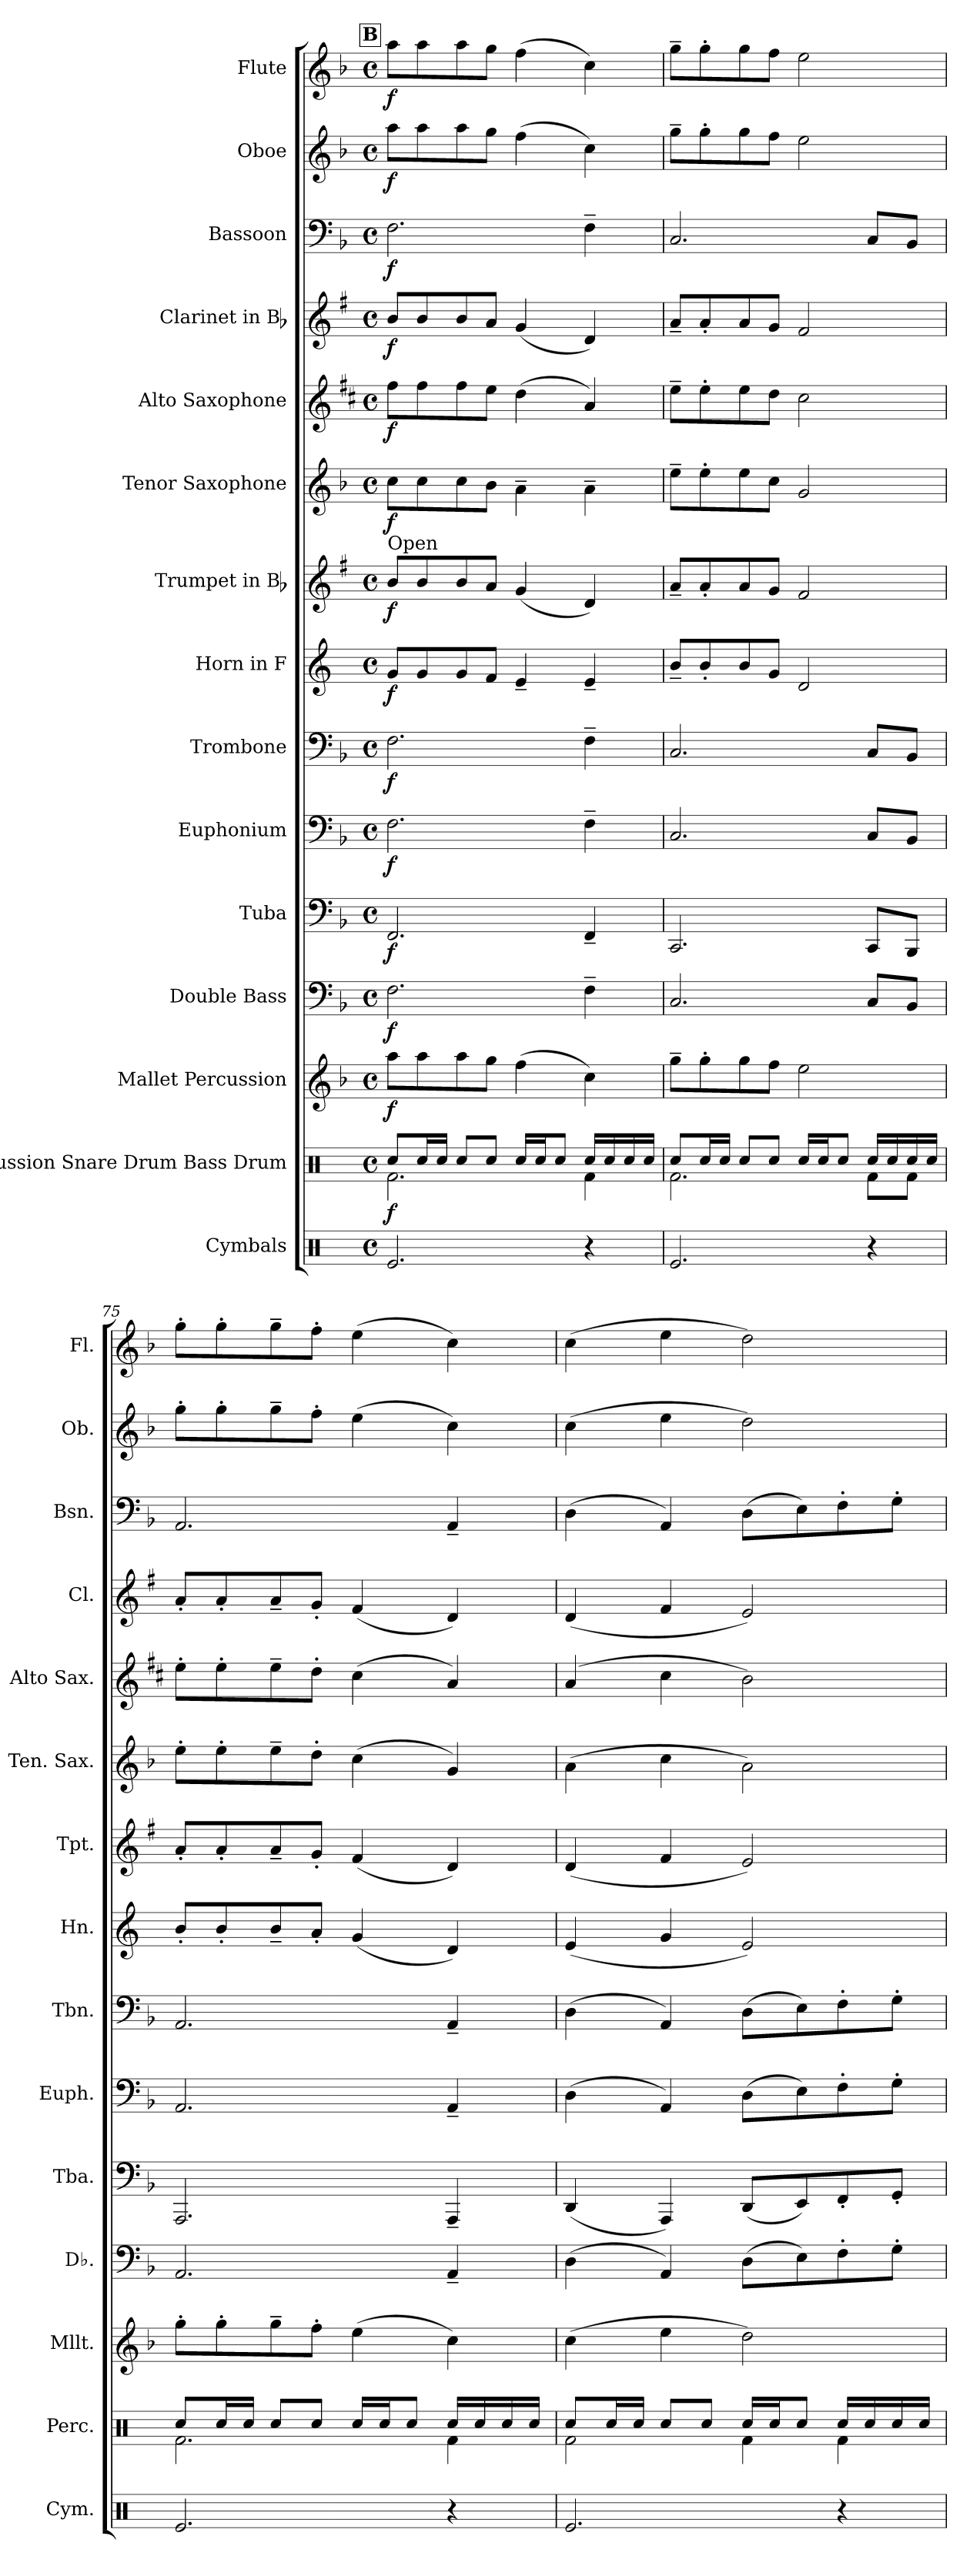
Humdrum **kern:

**kern	**kern	**dynam	**kern	**dynam	**kern	**dynam	**kern	**dynam	**kern	**dynam	**kern	**dynam	**kern	**dynam	**kern	**dynam	**kern	**dynam	**kern	**dynam	**kern	**dynam	**kern	**dynam	**kern	**dynam	**kern	**dynam
*part15	*part14	*part14	*part13	*part13	*part12	*part12	*part11	*part11	*part10	*part10	*part9	*part9	*part8	*part8	*part7	*part7	*part6	*part6	*part5	*part5	*part4	*part4	*part3	*part3	*part2	*part2	*part1	*part1
*staff15	*staff14	*staff14	*staff13	*staff13	*staff12	*staff12	*staff11	*staff11	*staff10	*staff10	*staff9	*staff9	*staff8	*staff8	*staff7	*staff7	*staff6	*staff6	*staff5	*staff5	*staff4	*staff4	*staff3	*staff3	*staff2	*staff2	*staff1	*staff1
*I"Cymbals	*I"Percussion Snare Drum Bass Drum	*	*I"Mallet Percussion	*	*I"Double Bass	*	*I"Tuba	*	*I"Euphonium	*	*I"Trombone	*	*I"Horn in F	*	*I"Trumpet in Bb	*	*I"Tenor Saxophone	*	*I"Alto Saxophone	*	*I"Clarinet in Bb	*	*I"Bassoon	*	*I"Oboe	*	*I"Flute	*
*I'Cym.	*I'Perc.	*	*I'Mllt.	*	*I'Db.	*	*I'Tba.	*	*I'Euph.	*	*I'Tbn.	*	*I'Hn.	*	*I'Tpt.	*	*I'Ten. Sax.	*	*I'Alto Sax.	*	*I'Cl.	*	*I'Bsn.	*	*I'Ob.	*	*I'Fl.	*
*clefX	*clefX	*	*clefG2	*	*clefF4	*	*clefF4	*	*clefF4	*	*clefF4	*	*clefG2	*	*clefG2	*	*clefG2	*	*clefG2	*	*clefG2	*	*clefF4	*	*clefG2	*	*clefG2	*
*	*	*	*ITrd-14c-24	*	*ITrd7c12	*	*	*	*	*	*	*	*ITrd4c7	*	*ITrd1c2	*	*ITrd8c14	*	*ITrd5c9	*	*ITrd1c2	*	*	*	*	*	*	*
*k[]	*k[]	*	*k[b-]	*	*k[b-]	*	*k[b-]	*	*k[b-]	*	*k[b-]	*	*k[b-]	*	*k[b-]	*	*k[b-]	*	*k[b-]	*	*k[b-]	*	*k[b-]	*	*k[b-]	*	*k[b-]	*
*C:	*C:	*	*d:	*	*d:	*	*d:	*	*d:	*	*d:	*	*d:	*	*d:	*	*d:	*	*d:	*	*d:	*	*d:	*	*d:	*	*d:	*
*M4/4	*M4/4	*	*M4/4	*	*M4/4	*	*M4/4	*	*M4/4	*	*M4/4	*	*M4/4	*	*M4/4	*	*M4/4	*	*M4/4	*	*M4/4	*	*M4/4	*	*M4/4	*	*M4/4	*
*met(c)	*met(c)	*	*met(c)	*	*met(c)	*	*met(c)	*	*met(c)	*	*met(c)	*	*met(c)	*	*met(c)	*	*met(c)	*	*met(c)	*	*met(c)	*	*met(c)	*	*met(c)	*	*met(c)	*
!!LO:REH:place=s1:color=#000000:enc=box:fs=9.8061:t=B
=73	=73	=73	=73	=73	=73	=73	=73	=73	=73	=73	=73	=73	=73	=73	=73	=73	=73	=73	=73	=73	=73	=73	=73	=73	=73	=73	=73	=73
*	*^	*	*	*	*	*	*	*	*	*	*	*	*	*	*	*	*	*	*	*	*	*	*	*	*	*	*	*
!	!	!	!	!	!	!	!	!	!	!	!	!	!	!	!	!LO:TX:a:t=Open	!	!	!	!	!	!	!	!	!	!	!	!	!
2.Rei/	8Rcci/L	2.Rfi\	f	8aaaai\L	f	2.FFi\	f	2.FFi/	f	2.Fi\	f	2.Fi\	f	8ci/L	f	8ai/L	f	8ci\L	f	8ai\L	f	8ai/L	f	2.Fi\	f	8aai\L	f	8aai\L	f
.	16Rcci/L	.	.	8aaaai\	.	.	.	.	.	.	.	.	.	8ci/	.	8ai/	.	8ci\	.	8ai\	.	8ai/	.	.	.	8aai\	.	8aai\	.
.	16Rcci/JJ	.	.	.	.	.	.	.	.	.	.	.	.	.	.	.	.	.	.	.	.	.	.	.	.	.	.	.	.
.	8Rcci/L	.	.	8aaaai\	.	.	.	.	.	.	.	.	.	8ci/	.	8ai/	.	8ci\	.	8ai\	.	8ai/	.	.	.	8aai\	.	8aai\	.
.	8Rcci/J	.	.	8ggggi\J	.	.	.	.	.	.	.	.	.	8B-i/J	.	8gi/J	.	8B-i\J	.	8gi\J	.	8gi/J	.	.	.	8ggi\J	.	8ggi\J	.
.	16Rcci/LL	.	.	(4ffffi\	.	.	.	.	.	.	.	.	.	4A~i/	.	(4fi/	.	4A~i\	.	(4fi\	.	(4fi/	.	.	.	(4ffi\	.	(4ffi\	.
.	16Rcci/J	.	.	.	.	.	.	.	.	.	.	.	.	.	.	.	.	.	.	.	.	.	.	.	.	.	.	.	.
.	8Rcci/J	.	.	.	.	.	.	.	.	.	.	.	.	.	.	.	.	.	.	.	.	.	.	.	.	.	.	.	.
4r	16Rcci/LL	4Rfi\	.	4cccci\)	.	4FF~i\	.	4FF~i/	.	4F~i\	.	4F~i\	.	4A~i/	.	4ci/)	.	4A~i\	.	4ci/)	.	4ci/)	.	4F~i\	.	4cci\)	.	4cci\)	.
.	16Rcci/	.	.	.	.	.	.	.	.	.	.	.	.	.	.	.	.	.	.	.	.	.	.	.	.	.	.	.	.
.	16Rcci/	.	.	.	.	.	.	.	.	.	.	.	.	.	.	.	.	.	.	.	.	.	.	.	.	.	.	.	.
.	16Rcci/JJ	.	.	.	.	.	.	.	.	.	.	.	.	.	.	.	.	.	.	.	.	.	.	.	.	.	.	.	.
=74	=74	=74	=74	=74	=74	=74	=74	=74	=74	=74	=74	=74	=74	=74	=74	=74	=74	=74	=74	=74	=74	=74	=74	=74	=74	=74	=74	=74	=74
2.Rei/	8Rcci/L	2.Rfi\	.	8gggg~i\L	.	2.CCi/	.	2.CCi/	.	2.Ci/	.	2.Ci/	.	8e~i/L	.	8g~i/L	.	8e~i\L	.	8g~i\L	.	8g~i/L	.	2.Ci/	.	8gg~i\L	.	8gg~i\L	.
.	16Rcci/L	.	.	8gggg'i\	.	.	.	.	.	.	.	.	.	8e'i/	.	8g'i/	.	8e'i\	.	8g'i\	.	8g'i/	.	.	.	8gg'i\	.	8gg'i\	.
.	16Rcci/JJ	.	.	.	.	.	.	.	.	.	.	.	.	.	.	.	.	.	.	.	.	.	.	.	.	.	.	.	.
.	8Rcci/L	.	.	8ggggi\	.	.	.	.	.	.	.	.	.	8ei/	.	8gi/	.	8ei\	.	8gi\	.	8gi/	.	.	.	8ggi\	.	8ggi\	.
.	8Rcci/J	.	.	8ffffi\J	.	.	.	.	.	.	.	.	.	8ci/J	.	8fi/J	.	8ci\J	.	8fi\J	.	8fi/J	.	.	.	8ffi\J	.	8ffi\J	.
.	16Rcci/LL	.	.	2eeeei\	.	.	.	.	.	.	.	.	.	2Gi/	.	2ei/	.	2Gi/	.	2ei\	.	2ei/	.	.	.	2eei\	.	2eei\	.
.	16Rcci/J	.	.	.	.	.	.	.	.	.	.	.	.	.	.	.	.	.	.	.	.	.	.	.	.	.	.	.	.
.	8Rcci/J	.	.	.	.	.	.	.	.	.	.	.	.	.	.	.	.	.	.	.	.	.	.	.	.	.	.	.	.
4r	16Rcci/LL	8Rfi\L	.	.	.	8CCi/L	.	8CCi/L	.	8Ci/L	.	8Ci/L	.	.	.	.	.	.	.	.	.	.	.	8Ci/L	.	.	.	.	.
.	16Rcci/	.	.	.	.	.	.	.	.	.	.	.	.	.	.	.	.	.	.	.	.	.	.	.	.	.	.	.	.
.	16Rcci/	8Rfi\J	.	.	.	8BBB-i/J	.	8BBB-i/J	.	8BB-i/J	.	8BB-i/J	.	.	.	.	.	.	.	.	.	.	.	8BB-i/J	.	.	.	.	.
.	16Rcci/JJ	.	.	.	.	.	.	.	.	.	.	.	.	.	.	.	.	.	.	.	.	.	.	.	.	.	.	.	.
!!LO:PB:g=z
=75	=75	=75	=75	=75	=75	=75	=75	=75	=75	=75	=75	=75	=75	=75	=75	=75	=75	=75	=75	=75	=75	=75	=75	=75	=75	=75	=75	=75	=75
2.Rei/	8Rcci/L	2.Rfi\	.	8gggg'i\L	.	2.AAAi/	.	2.AAAi/	.	2.AAi/	.	2.AAi/	.	8e'i/L	.	8g'i/L	.	8e'i\L	.	8g'i\L	.	8g'i/L	.	2.AAi/	.	8gg'i\L	.	8gg'i\L	.
.	16Rcci/L	.	.	8gggg'i\	.	.	.	.	.	.	.	.	.	8e'i/	.	8g'i/	.	8e'i\	.	8g'i\	.	8g'i/	.	.	.	8gg'i\	.	8gg'i\	.
.	16Rcci/JJ	.	.	.	.	.	.	.	.	.	.	.	.	.	.	.	.	.	.	.	.	.	.	.	.	.	.	.	.
.	8Rcci/L	.	.	8gggg~i\	.	.	.	.	.	.	.	.	.	8e~i/	.	8g~i/	.	8e~i\	.	8g~i\	.	8g~i/	.	.	.	8gg~i\	.	8gg~i\	.
.	8Rcci/J	.	.	8ffff'i\J	.	.	.	.	.	.	.	.	.	8d'i/J	.	8f'i/J	.	8d'i\J	.	8f'i\J	.	8f'i/J	.	.	.	8ff'i\J	.	8ff'i\J	.
.	16Rcci/LL	.	.	(4eeeei\	.	.	.	.	.	.	.	.	.	(4ci/	.	(4ei/	.	(4ci\	.	(4ei\	.	(4ei/	.	.	.	(4eei\	.	(4eei\	.
.	16Rcci/J	.	.	.	.	.	.	.	.	.	.	.	.	.	.	.	.	.	.	.	.	.	.	.	.	.	.	.	.
.	8Rcci/J	.	.	.	.	.	.	.	.	.	.	.	.	.	.	.	.	.	.	.	.	.	.	.	.	.	.	.	.
4r	16Rcci/LL	4Rfi\	.	4cccci\)	.	4AAA~i/	.	4AAA~i/	.	4AA~i/	.	4AA~i/	.	4Gi/)	.	4ci/)	.	4Gi/)	.	4ci/)	.	4ci/)	.	4AA~i/	.	4cci\)	.	4cci\)	.
.	16Rcci/	.	.	.	.	.	.	.	.	.	.	.	.	.	.	.	.	.	.	.	.	.	.	.	.	.	.	.	.
.	16Rcci/	.	.	.	.	.	.	.	.	.	.	.	.	.	.	.	.	.	.	.	.	.	.	.	.	.	.	.	.
.	16Rcci/JJ	.	.	.	.	.	.	.	.	.	.	.	.	.	.	.	.	.	.	.	.	.	.	.	.	.	.	.	.
=76	=76	=76	=76	=76	=76	=76	=76	=76	=76	=76	=76	=76	=76	=76	=76	=76	=76	=76	=76	=76	=76	=76	=76	=76	=76	=76	=76	=76	=76
2.Rei/	8Rcci/L	2Rfi\	.	(4cccci\	.	(4DDi\	.	(4DDi/	.	(4Di\	.	(4Di\	.	(4Ai/	.	(4ci/	.	(4Ai\	.	(4ci/	.	(4ci/	.	(4Di\	.	(4cci\	.	(4cci\	.
.	16Rcci/L	.	.	.	.	.	.	.	.	.	.	.	.	.	.	.	.	.	.	.	.	.	.	.	.	.	.	.	.
.	16Rcci/JJ	.	.	.	.	.	.	.	.	.	.	.	.	.	.	.	.	.	.	.	.	.	.	.	.	.	.	.	.
.	8Rcci/L	.	.	4eeeei\	.	4AAAi/)	.	4AAAi/)	.	4AAi/)	.	4AAi/)	.	4ci/	.	4ei/	.	4ci\	.	4ei\	.	4ei/	.	4AAi/)	.	4eei\	.	4eei\	.
.	8Rcci/J	.	.	.	.	.	.	.	.	.	.	.	.	.	.	.	.	.	.	.	.	.	.	.	.	.	.	.	.
.	16Rcci/LL	4Rfi\	.	2ddddi\)	.	(8DDi\L	.	(8DDi/L	.	(8Di\L	.	(8Di\L	.	2Ai/)	.	2di/)	.	2Ai\)	.	2di\)	.	2di/)	.	(8Di\L	.	2ddi\)	.	2ddi\)	.
.	16Rcci/J	.	.	.	.	.	.	.	.	.	.	.	.	.	.	.	.	.	.	.	.	.	.	.	.	.	.	.	.
.	8Rcci/J	.	.	.	.	8EEi\)	.	8EEi/)	.	8Ei\)	.	8Ei\)	.	.	.	.	.	.	.	.	.	.	.	8Ei\)	.	.	.	.	.
4r	16Rcci/LL	4Rfi\	.	.	.	8FF'i\	.	8FF'i/	.	8F'i\	.	8F'i\	.	.	.	.	.	.	.	.	.	.	.	8F'i\	.	.	.	.	.
.	16Rcci/	.	.	.	.	.	.	.	.	.	.	.	.	.	.	.	.	.	.	.	.	.	.	.	.	.	.	.	.
.	16Rcci/	.	.	.	.	8GG'i\J	.	8GG'i/J	.	8G'i\J	.	8G'i\J	.	.	.	.	.	.	.	.	.	.	.	8G'i\J	.	.	.	.	.
.	16Rcci/JJ	.	.	.	.	.	.	.	.	.	.	.	.	.	.	.	.	.	.	.	.	.	.	.	.	.	.	.	.
*	*v	*v	*	*	*	*	*	*	*	*	*	*	*	*	*	*	*	*	*	*	*	*	*	*	*	*	*	*	*
=	=	=	=	=	=	=	=	=	=	=	=	=	=	=	=	=	=	=	=	=	=	=	=	=	=	=	=	=
*-	*-	*-	*-	*-	*-	*-	*-	*-	*-	*-	*-	*-	*-	*-	*-	*-	*-	*-	*-	*-	*-	*-	*-	*-	*-	*-	*-	*-
